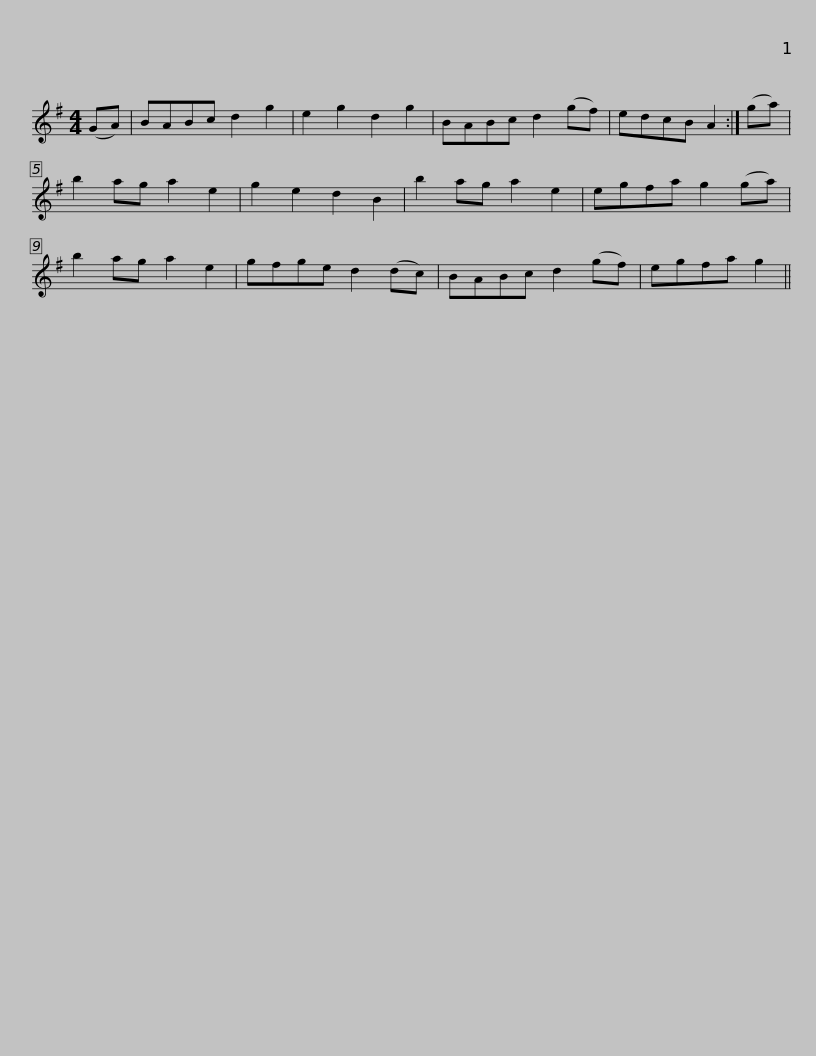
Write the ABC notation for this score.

X:1
L:1/8
M:4/4
I:linebreak $
K:G
V:1 treble
V:1
 (GA) | BABc d2 g2 | e2 g2 d2 g2 | BABc d2 (gf) | edcB A2 :| %5
 (ga) | b2 ag a2 e2 | g2 e2 d2 B2 | b2 ag a2 e2 |$ egfa g2 (ga) | %10
 b2 ag a2 e2 | gfge d2 (dc) | BABc d2 (gf) | egfa g2 || %14
